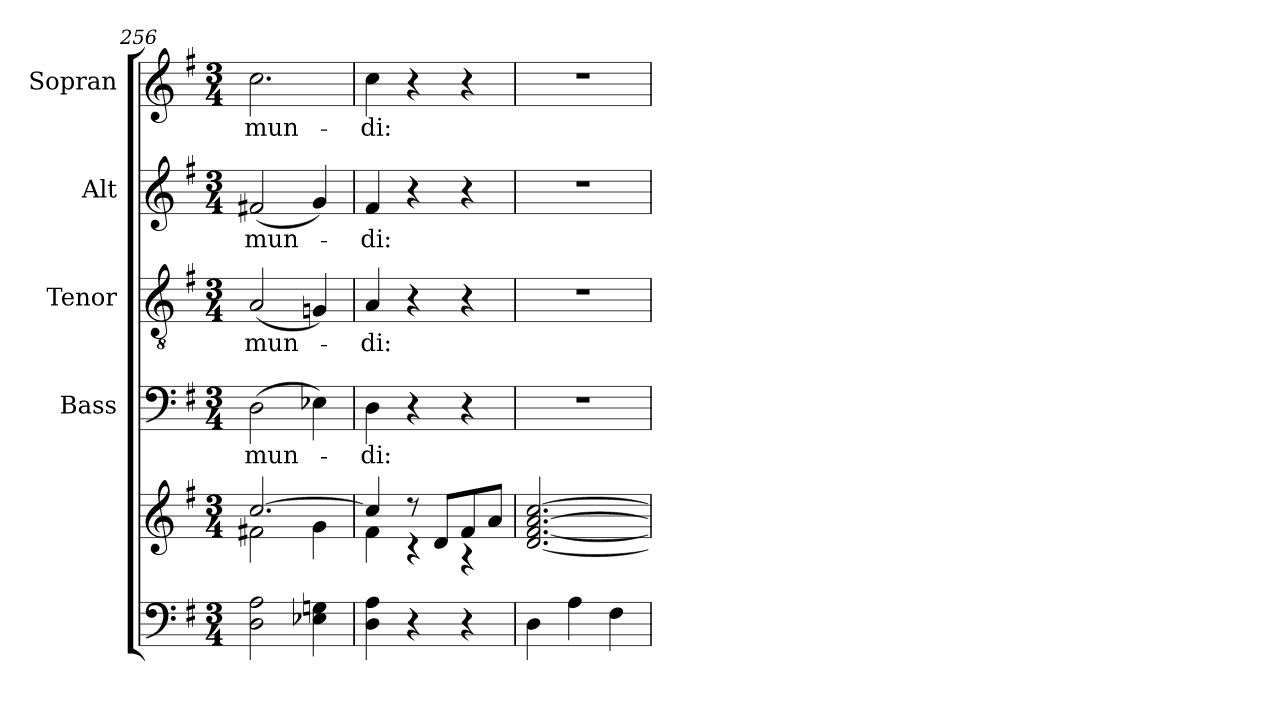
**kern	**kern	**kern	**text	**kern	**text	**kern	**text	**kern	**text
*part5	*part5	*part4	*part4	*part3	*part3	*part2	*part2	*part1	*part1
*staff6	*staff5	*staff4	*staff4	*staff3	*staff3	*staff2	*staff2	*staff1	*staff1
*	*	*I"Bass	*	*I"Tenor	*	*I"Alt	*	*I"Sopran	*
*	*	*I'B.	*	*I'T.	*	*I'A.	*	*I'S.	*
*clefF4	*clefG2	*clefF4	*	*clefGv2	*	*clefG2	*	*clefG2	*
*k[f#]	*k[f#]	*k[f#]	*	*k[f#]	*	*k[f#]	*	*k[f#]	*
*G:	*G:	*G:	*	*G:	*	*G:	*	*G:	*
*M3/4	*M3/4	*M3/4	*	*M3/4	*	*M3/4	*	*M3/4	*
=256	=256	=256	=256	=256	=256	=256	=256	=256	=256
*	*^	*	*	*	*	*	*	*	*
!	!	!	!	!LO:LY:b	!	!LO:LY:b	!	!LO:LY:b	!	!LO:LY:b
2D\ 2A\	[>2.cc/	2f#X\	(>2D\	mun-	(<2A/	mun-	(<2f#X/	mun-	2.cc\	mun-
4E-X\ 4Gn\	.	4g\	4E-X\)	.	4Gn/)	.	4g/)	.	.	.
=257	=257	=257	=257	=257	=257	=257	=257	=257	=257	=257
!	!	!	!	!LO:LY:b	!	!LO:LY:b	!	!LO:LY:b	!	!LO:LY:b
4D\ 4A\	4cc/]	4f#\	4D\	-di:	4A/	-di:	4f#/	-di:	4cc\	-di:
4r	8r	4rc	4r	.	4r	.	4r	.	4r	.
.	8d/L	.	.	.	.	.	.	.	.	.
4r	8f#/	4rA	4r	.	4r	.	4r	.	4r	.
.	8a/J	.	.	.	.	.	.	.	.	.
*	*v	*v	*	*	*	*	*	*	*	*
=258	=258	=258	=258	=258	=258	=258	=258	=258	=258
4D\	[2.d/ [2.f#/ [2.a/ [2.cc/	2.r	.	2.r	.	2.r	.	2.r	.
4A\	.	.	.	.	.	.	.	.	.
4F#\	.	.	.	.	.	.	.	.	.
=	=	=	=	=	=	=	=	=	=
*-	*-	*-	*-	*-	*-	*-	*-	*-	*-
